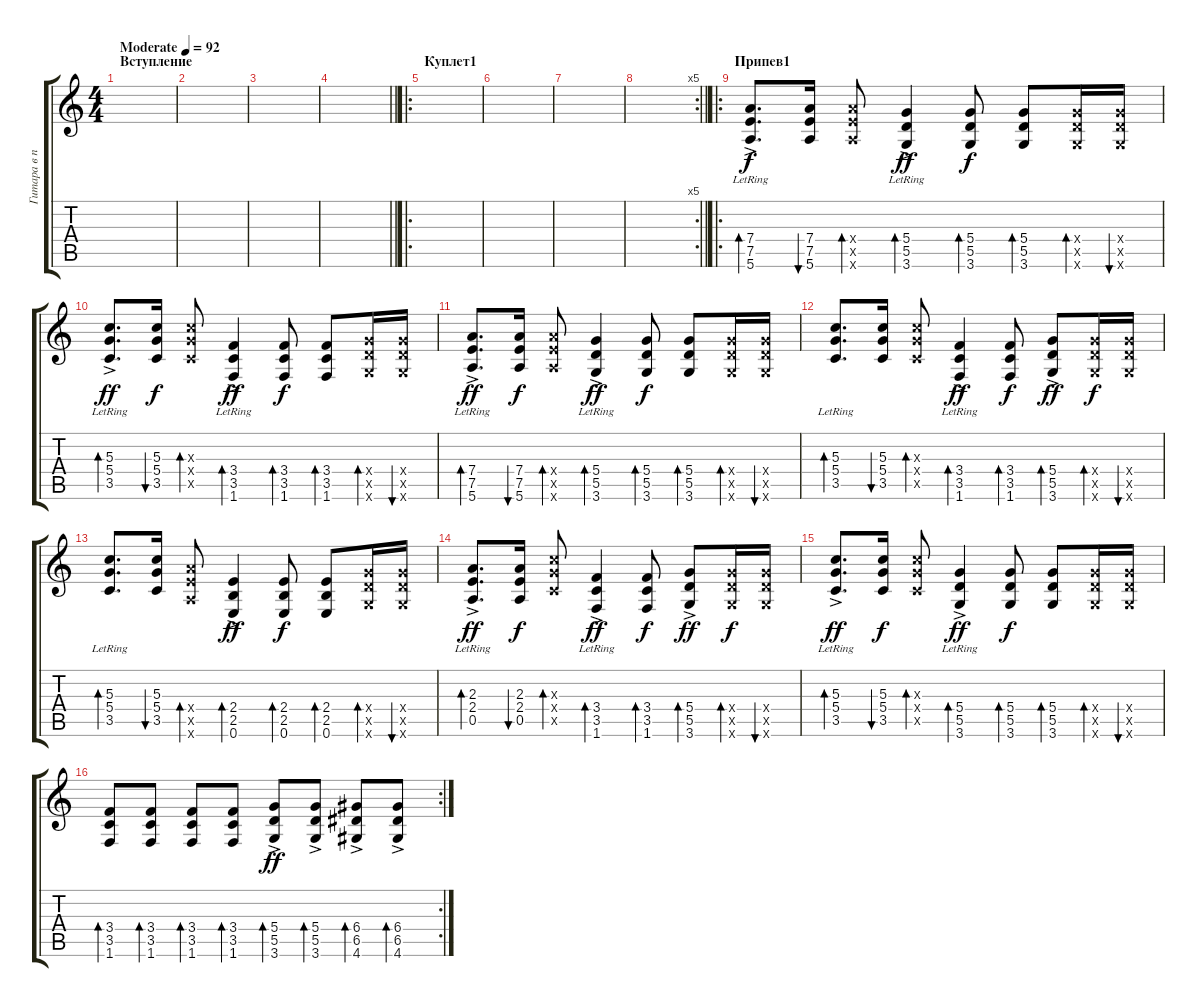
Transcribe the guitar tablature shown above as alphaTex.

\track ("Гитара в припеве" "Гитара в п") {instrument distortionguitar}
\staff {score tabs}
\tuning (E4 B3 G3 D3 A2 E2) {hide}
\ts (4 4)
\section ("" "Вступление")
\tempo (92 "Moderate")
\clef g2
\ks c
|
|
|
\barLineRight lightlight
|
\ro
\section ("" "Куплет1")
|
|
|
\rc 5
\barLineRight lightlight
|
\ro
\section ("" "Припев1")
(7.4 7.5{lr} 5.6{ac lr}).8{d bd 60} (7.4 7.5 5.6).16{bu 30 dy f} (7.4{x} 7.5{x} 5.6{x}).8{bd 30} (5.4{ac} 5.5{ac lr} 3.6{ac}).4{bd 30 dy ff} (5.4 5.5 3.6).8{bd 30 dy f} (5.4 5.5 3.6).8{bd 30} (5.4{x} 5.5{x} 3.6{x}).16{bd 30} (5.4{x} 5.5{x} 3.6{x}).16{bu 30} |
(5.3{ac} 5.4{ac lr} 3.5{ac lr}).8{d bd 30 dy ff} (5.3 5.4 3.5).16{bu 30 dy f} (5.3{x} 5.4{x} 3.5{x}).8{bd 30} (3.4{ac} 3.5{ac lr} 1.6{ac}).4{bd 30 dy ff} (3.4 3.5 1.6).8{bd 30 dy f} (3.4 3.5 1.6).8{bd 30} (5.4{x} 5.5{x} 3.6{x}).16{bd 30} (5.4{x} 5.5{x} 3.6{x}).16{bu 30} |
(7.4{ac} 7.5{ac lr} 5.6{ac lr}).8{d bd 60 dy ff} (7.4 7.5 5.6).16{bu 30 dy f} (7.4{x} 7.5{x} 5.6{x}).8{bd 30} (5.4{ac} 5.5{ac lr} 3.6{ac}).4{bd 30 dy ff} (5.4 5.5 3.6).8{bd 30 dy f} (5.4 5.5 3.6).8{bd 30} (5.4{x} 5.5{x} 3.6{x}).16{bd 30} (5.4{x} 5.5{x} 3.6{x}).16{bu 30} |
(5.3 5.4{lr} 3.5{lr}).8{d bd 30} (5.3 5.4 3.5).16{bu 30} (5.3{x} 5.4{x} 3.5{x}).8{bd 30} (3.4{ac} 3.5{ac lr} 1.6{ac}).4{bd 30 dy ff} (3.4 3.5 1.6).8{bd 30 dy f} (5.4{ac} 5.5{ac} 3.6{ac}).8{bd 30 dy ff} (5.4{x} 5.5{x} 3.6{x}).16{bd 30 dy f} (5.4{x} 5.5{x} 3.6{x}).16{bu 30} |
(5.3 5.4 3.5{lr}).8{d bd 30} (5.3 5.4 3.5).16{bu 30} (7.4{x} 7.5{x} 5.6{x}).8{bd 30} (2.4{ac} 2.5{ac} 0.6{ac}).4{bd 30 dy ff} (2.4 2.5 0.6).8{bd 30 dy f} (2.4 2.5 0.6).8{bd 30} (5.4{x} 5.5{x} 3.6{x}).16{bd 30} (5.4{x} 5.5{x} 3.6{x}).16{bu 30} |
(2.3 2.4{lr} 0.5{ac lr}).8{d bd 30 dy ff} (2.3 2.4 0.5).16{bu 30 dy f} (5.3{x} 5.4{x} 3.5{x}).8{bd 30} (3.4 3.5{lr} 1.6{ac}).4{bd 30 dy ff} (3.4 3.5 1.6).8{bd 30 dy f} (5.4{ac} 5.5{ac} 3.6{ac}).8{bd 30 dy ff} (5.4{x} 5.5{x} 3.6{x}).16{bd 30 dy f} (5.4{x} 5.5{x} 3.6{x}).16{bu 30} |
(5.3{ac} 5.4{ac lr} 3.5{ac lr}).8{d bd 30 dy ff} (5.3 5.4 3.5).16{bu 30 dy f} (5.3{x} 5.4{x} 3.5{x}).8{bd 30} (5.4{ac} 5.5{ac lr} 3.6{ac}).4{bd 30 dy ff} (5.4 5.5 3.6).8{bd 30 dy f} (5.4 5.5 3.6).8{bd 30} (5.4{x} 5.5{x} 3.6{x}).16{bd 30} (5.4{x} 5.5{x} 3.6{x}).16{bu 30} |
\rc 2
(3.4 3.5 1.6).8{bd 30} (3.4 3.5 1.6).8{bd 30} (3.4 3.5 1.6).8{bd 30} (3.4 3.5 1.6).8{bd 30} (5.4{ac} 5.5{ac} 3.6{ac}).8{bd 30 dy ff} (5.4{ac} 5.5{ac} 3.6{ac}).8{bd 30} (6.4{ac} 6.5{ac} 4.6{ac}).8{bd 30} (6.4{ac} 6.5{ac} 4.6{ac}).8{bd 30}
